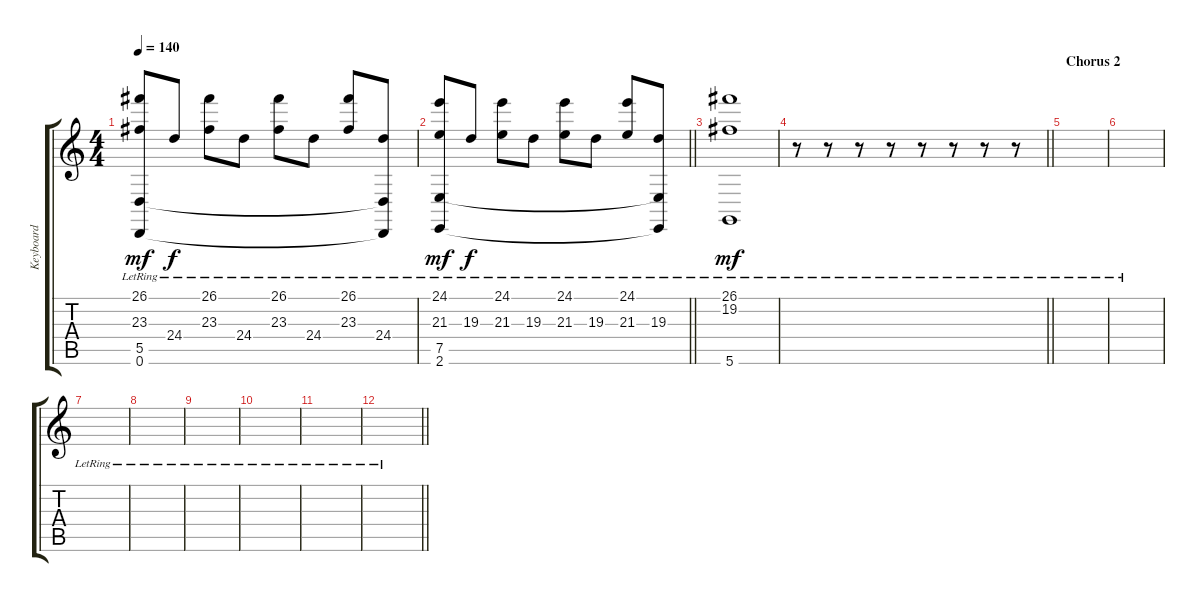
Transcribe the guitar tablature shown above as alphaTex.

\track ("Keyboard" "Keyboard") {instrument brightacousticpiano}
\staff {score tabs}
\tuning (E4 B3 G3 D3 A2 D2) {hide}
\ts (4 4)
\tempo 140
\clef g2
\ks c
(26.1 23.3{lr} 5.5 0.6).8{dy mf} 24.4{lr}.8{dy f} (26.1 23.3{lr}).8 24.4{lr}.8 (26.1 23.3{lr}).8 24.4{lr}.8 (26.1 23.3{lr}).8 (24.4{lr} 5.5{t} 0.6{t}).8 |
\barLineRight lightlight
(24.1 21.3{lr} 7.5 2.6).8{dy mf} 19.3{lr}.8{dy f} (24.1 21.3{lr}).8 19.3{lr}.8 (24.1 21.3{lr}).8 19.3{lr}.8 (24.1 21.3{lr}).8 (19.3{lr} 7.5{t} 2.6{t}).8 |
(26.1{lr} 19.2{lr} 5.6).1{dy mf} |
\barLineRight lightlight
r.8 r.8 r.8 r.8 r.8 r.8 r.8 r.8 |
\section ("" "Chorus 2")
|
|
|
|
|
|
|
\barLineRight lightlight
